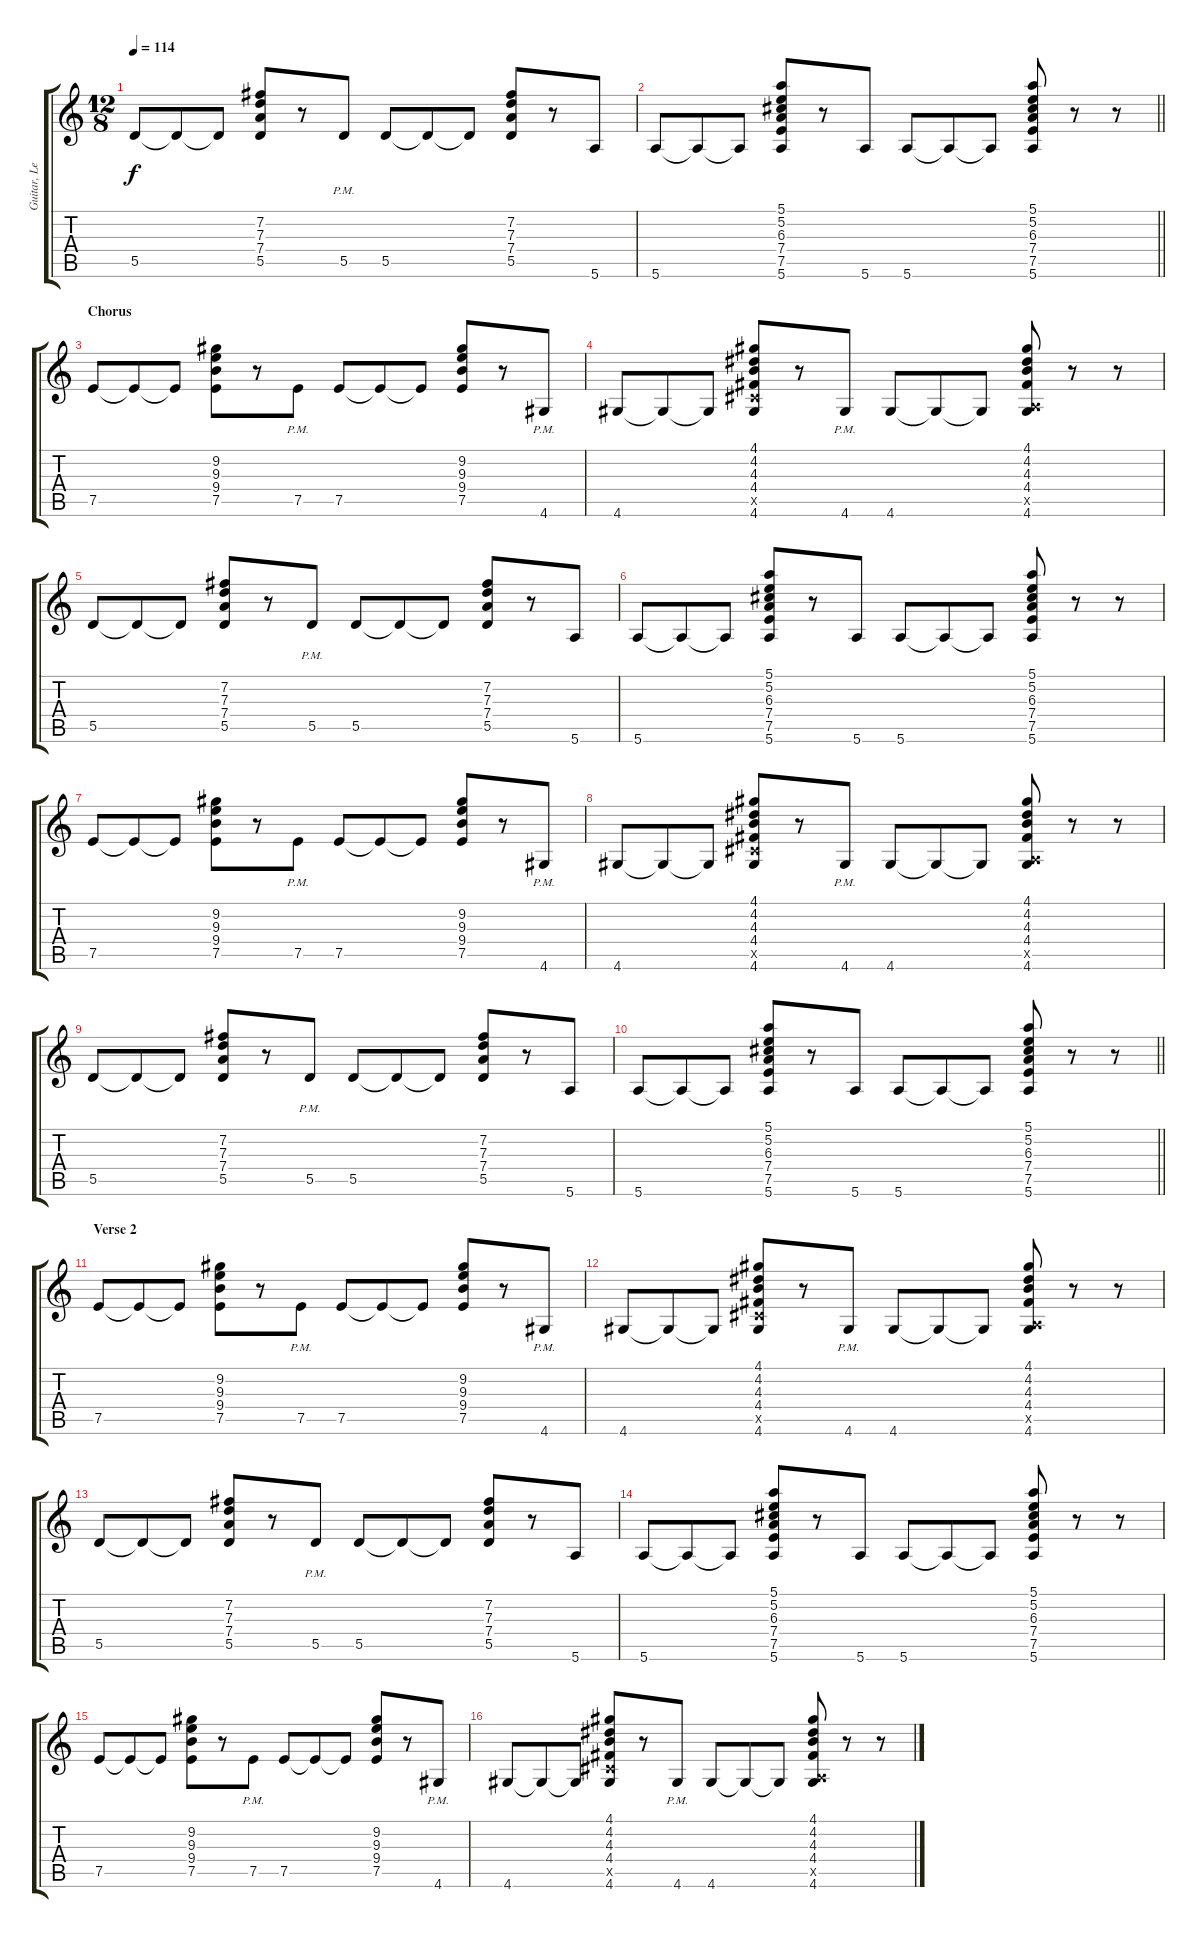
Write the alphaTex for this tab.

\track ("Guitar, Lead" "Guitar, Le") {instrument electricguitarjazz}
\staff {score tabs}
\tuning (E4 B3 G3 D3 A2 E2) {hide}
\ts (12 8)
\tempo 114
\clef g2
\ks c
5.5.8{dy f} 5.5{t}.8 5.5{t}.8 (7.2 7.3 7.4 5.5).8 r.8 5.5{pm}.8 5.5.8 5.5{t}.8 5.5{t}.8 (7.2 7.3 7.4 5.5).8 r.8 5.6.8 |
\barLineRight lightlight
5.6.8 5.6{t}.8 5.6{t}.8 (5.1 5.2 6.3 7.4 7.5 5.6).8 r.8 5.6.8 5.6.8 5.6{t}.8 5.6{t}.8 (5.1 5.2 6.3 7.4 7.5 5.6).8 r.8 r.8 |
\section ("" "Chorus")
7.5.8 7.5{t}.8 7.5{t}.8 (9.2 9.3 9.4 7.5).8 r.8 7.5{pm}.8 7.5.8 7.5{t}.8 7.5{t}.8 (9.2 9.3 9.4 7.5).8 r.8 4.6{pm}.8 |
4.6.8 4.6{t}.8 4.6{t}.8 (4.1 4.2 4.3 4.4 4.5{x} 4.6).8 r.8 4.6{pm}.8 4.6.8 4.6{t}.8 4.6{t}.8 (4.1 4.2 4.3 4.4 0.5{x} 4.6).8 r.8 r.8 |
5.5.8 5.5{t}.8 5.5{t}.8 (7.2 7.3 7.4 5.5).8 r.8 5.5{pm}.8 5.5.8 5.5{t}.8 5.5{t}.8 (7.2 7.3 7.4 5.5).8 r.8 5.6.8 |
5.6.8 5.6{t}.8 5.6{t}.8 (5.1 5.2 6.3 7.4 7.5 5.6).8 r.8 5.6.8 5.6.8 5.6{t}.8 5.6{t}.8 (5.1 5.2 6.3 7.4 7.5 5.6).8 r.8 r.8 |
7.5.8 7.5{t}.8 7.5{t}.8 (9.2 9.3 9.4 7.5).8 r.8 7.5{pm}.8 7.5.8 7.5{t}.8 7.5{t}.8 (9.2 9.3 9.4 7.5).8 r.8 4.6{pm}.8 |
4.6.8 4.6{t}.8 4.6{t}.8 (4.1 4.2 4.3 4.4 4.5{x} 4.6).8 r.8 4.6{pm}.8 4.6.8 4.6{t}.8 4.6{t}.8 (4.1 4.2 4.3 4.4 0.5{x} 4.6).8 r.8 r.8 |
5.5.8 5.5{t}.8 5.5{t}.8 (7.2 7.3 7.4 5.5).8 r.8 5.5{pm}.8 5.5.8 5.5{t}.8 5.5{t}.8 (7.2 7.3 7.4 5.5).8 r.8 5.6.8 |
\barLineRight lightlight
5.6.8 5.6{t}.8 5.6{t}.8 (5.1 5.2 6.3 7.4 7.5 5.6).8 r.8 5.6.8 5.6.8 5.6{t}.8 5.6{t}.8 (5.1 5.2 6.3 7.4 7.5 5.6).8 r.8 r.8 |
\section ("" "Verse 2")
7.5.8 7.5{t}.8 7.5{t}.8 (9.2 9.3 9.4 7.5).8 r.8 7.5{pm}.8 7.5.8 7.5{t}.8 7.5{t}.8 (9.2 9.3 9.4 7.5).8 r.8 4.6{pm}.8 |
4.6.8 4.6{t}.8 4.6{t}.8 (4.1 4.2 4.3 4.4 4.5{x} 4.6).8 r.8 4.6{pm}.8 4.6.8 4.6{t}.8 4.6{t}.8 (4.1 4.2 4.3 4.4 0.5{x} 4.6).8 r.8 r.8 |
5.5.8 5.5{t}.8 5.5{t}.8 (7.2 7.3 7.4 5.5).8 r.8 5.5{pm}.8 5.5.8 5.5{t}.8 5.5{t}.8 (7.2 7.3 7.4 5.5).8 r.8 5.6.8 |
5.6.8 5.6{t}.8 5.6{t}.8 (5.1 5.2 6.3 7.4 7.5 5.6).8 r.8 5.6.8 5.6.8 5.6{t}.8 5.6{t}.8 (5.1 5.2 6.3 7.4 7.5 5.6).8 r.8 r.8 |
7.5.8 7.5{t}.8 7.5{t}.8 (9.2 9.3 9.4 7.5).8 r.8 7.5{pm}.8 7.5.8 7.5{t}.8 7.5{t}.8 (9.2 9.3 9.4 7.5).8 r.8 4.6{pm}.8 |
4.6.8 4.6{t}.8 4.6{t}.8 (4.1 4.2 4.3 4.4 4.5{x} 4.6).8 r.8 4.6{pm}.8 4.6.8 4.6{t}.8 4.6{t}.8 (4.1 4.2 4.3 4.4 0.5{x} 4.6).8 r.8 r.8
